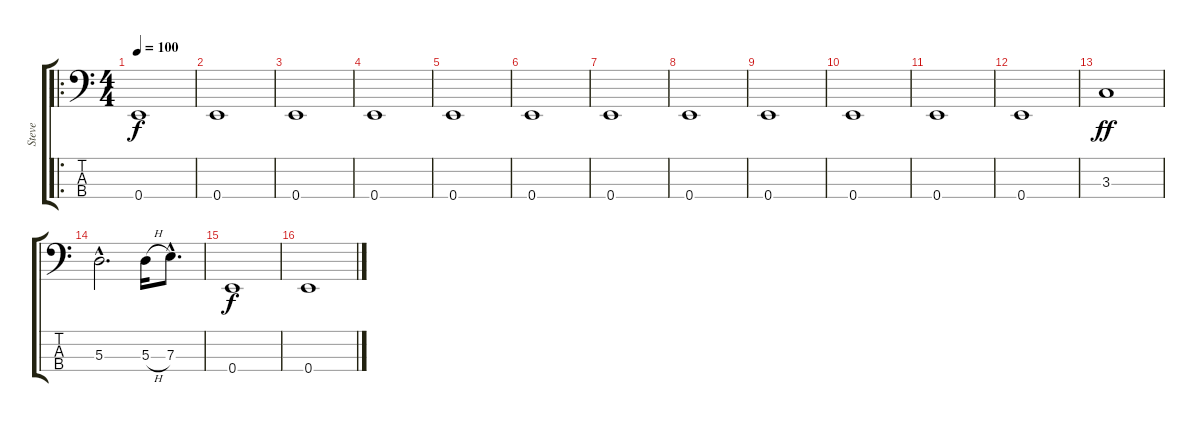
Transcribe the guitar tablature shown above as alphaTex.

\track ("Steve" "Steve") {instrument electricbassfinger}
\staff {score tabs}
\tuning (G2 D2 A1 E1) {hide}
\ro
\ts (4 4)
\tempo 100
\tempo 72
\tempo 100
\clef f4
\ks c
0.4.1{dy f instrument electricbassfinger} |
0.4.1 |
0.4.1 |
0.4.1 |
0.4.1 |
0.4.1 |
0.4.1 |
0.4.1 |
0.4.1 |
0.4.1 |
0.4.1 |
0.4.1 |
3.3.1{dy ff} |
5.3{hac}.2{d} 5.3{h}.16 7.3{hac}.8{d} |
0.4.1{dy f} |
0.4.1
